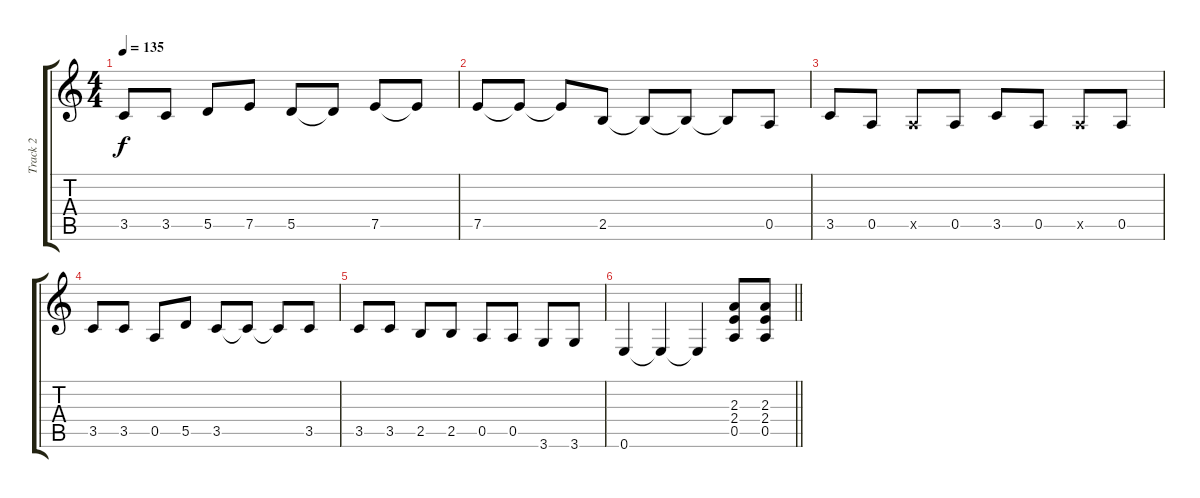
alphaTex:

\track ("Track 2" "Track 2") {instrument acousticguitarsteel}
\staff {score tabs}
\tuning (E4 B3 G3 D3 A2 E2) {hide}
\ts (4 4)
\tempo 135
\clef g2
\ks c
3.5.8{dy f} 3.5.8 5.5.8 7.5.8 5.5.8 5.5{t}.8 7.5.8 7.5{t}.8 |
7.5.8 7.5{t}.8 7.5{t}.8 2.5.8 2.5{t}.8 2.5{t}.8 2.5{t}.8 0.5.8 |
3.5.8 0.5.8 0.5{x}.8 0.5.8 3.5.8 0.5.8 0.5{x}.8 0.5.8 |
3.5.8 3.5.8 0.5.8 5.5.8 3.5.8 3.5{t}.8 3.5{t}.8 3.5.8 |
3.5.8 3.5.8 2.5.8 2.5.8 0.5.8 0.5.8 3.6.8 3.6.8 |
\barLineRight lightlight
0.6.4 0.6{t}.4 0.6{t}.4 (2.3 2.4 0.5).8 (2.3 2.4 0.5).8
